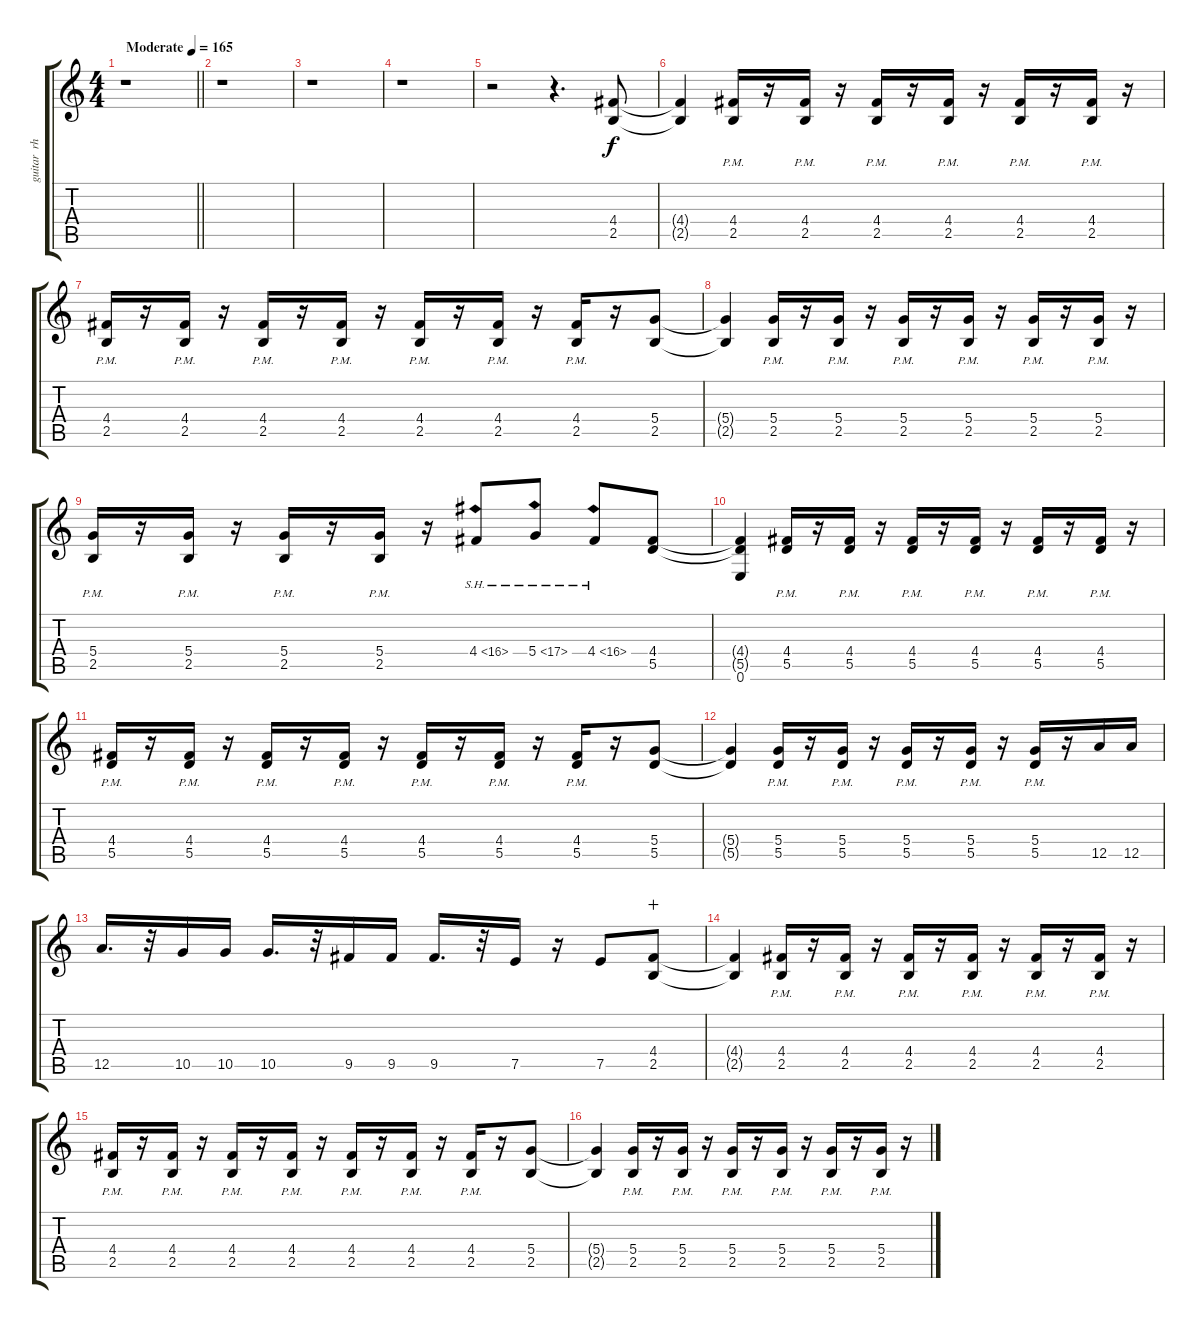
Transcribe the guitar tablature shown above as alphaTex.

\track ("guitar  rhythm  left" "guitar  rh") {instrument distortionguitar}
\staff {score tabs}
\tuning (E4 B3 G3 D3 A2 E2) {hide}
\ts (4 4)
\tempo (165 "Moderate")
\clef g2
\barLineRight lightlight
\ks c
r.1{dy f instrument distortionguitar} |
r.1 |
r.1 |
r.1 |
r.2 r.4{d} (4.4 2.5).8 |
(4.4{t} 2.5{t}).4 (4.4 2.5{pm}).16 r.16 (4.4 2.5{pm}).16 r.16 (4.4 2.5{pm}).16 r.16 (4.4 2.5{pm}).16 r.16 (4.4 2.5{pm}).16 r.16 (4.4 2.5{pm}).16 r.16 |
(4.4 2.5{pm}).16 r.16 (4.4 2.5{pm}).16 r.16 (4.4 2.5{pm}).16 r.16 (4.4 2.5{pm}).16 r.16 (4.4 2.5{pm}).16 r.16 (4.4 2.5{pm}).16 r.16 (4.4 2.5{pm}).16 r.16 (5.4 2.5).8 |
(5.4{t} 2.5{t}).4 (5.4 2.5{pm}).16 r.16 (5.4 2.5{pm}).16 r.16 (5.4 2.5{pm}).16 r.16 (5.4 2.5{pm}).16 r.16 (5.4 2.5{pm}).16 r.16 (5.4 2.5{pm}).16 r.16 |
(5.4 2.5{pm}).16 r.16 (5.4 2.5{pm}).16 r.16 (5.4 2.5{pm}).16 r.16 (5.4 2.5{pm}).16 r.16 4.4{sh 12}.8 5.4{sh 12}.8 4.4{sh 12}.8 (4.4 5.5).8 |
(4.4{t} 5.5{t} 0.6).4 (4.4 5.5{pm}).16 r.16 (4.4 5.5{pm}).16 r.16 (4.4 5.5{pm}).16 r.16 (4.4 5.5{pm}).16 r.16 (4.4 5.5{pm}).16 r.16 (4.4 5.5{pm}).16 r.16 |
(4.4 5.5{pm}).16 r.16 (4.4 5.5{pm}).16 r.16 (4.4 5.5{pm}).16 r.16 (4.4 5.5{pm}).16 r.16 (4.4 5.5{pm}).16 r.16 (4.4 5.5{pm}).16 r.16 (4.4 5.5{pm}).16 r.16 (5.4 5.5).8 |
(5.4{t} 5.5{t}).4 (5.4 5.5{pm}).16 r.16 (5.4 5.5{pm}).16 r.16 (5.4 5.5{pm}).16 r.16 (5.4 5.5{pm}).16 r.16 (5.4 5.5{pm}).16 r.16 12.5.16 12.5.16 |
12.5.16{d} r.32 10.5.16 10.5.16 10.5.16{d} r.32 9.5.16 9.5.16 9.5.16{d} r.32 7.5.16 r.16 7.5.8 (4.4 2.5).8{wahc} |
(4.4{t} 2.5{t}).4 (4.4 2.5{pm}).16 r.16 (4.4 2.5{pm}).16 r.16 (4.4 2.5{pm}).16 r.16 (4.4 2.5{pm}).16 r.16 (4.4 2.5{pm}).16 r.16 (4.4 2.5{pm}).16 r.16 |
(4.4 2.5{pm}).16 r.16 (4.4 2.5{pm}).16 r.16 (4.4 2.5{pm}).16 r.16 (4.4 2.5{pm}).16 r.16 (4.4 2.5{pm}).16 r.16 (4.4 2.5{pm}).16 r.16 (4.4 2.5{pm}).16 r.16 (5.4 2.5).8 |
(5.4{t} 2.5{t}).4 (5.4 2.5{pm}).16 r.16 (5.4 2.5{pm}).16 r.16 (5.4 2.5{pm}).16 r.16 (5.4 2.5{pm}).16 r.16 (5.4 2.5{pm}).16 r.16 (5.4 2.5{pm}).16 r.16
